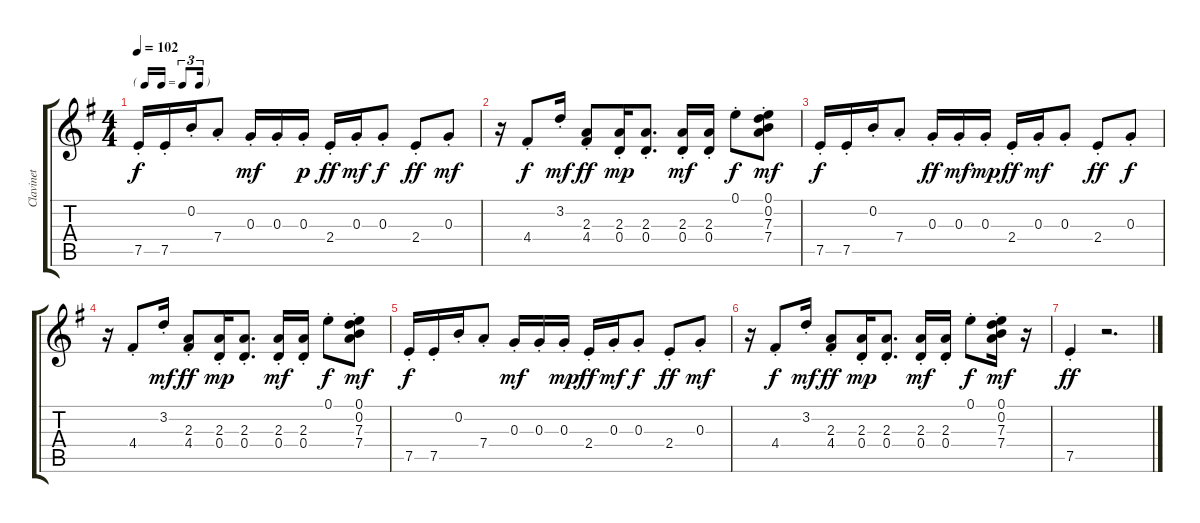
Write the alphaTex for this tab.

\track ("Clavinet" "Clavinet") {instrument electricguitarjazz}
\staff {score tabs}
\tuning (E4 B3 G3 D3 A2 E2) {hide}
\ts (4 4)
\tf triplet16th
\tempo 102
\clef g2
\ks g
7.5{st}.16{dy f} 7.5{st}.16 0.2{st}.16 7.4{st}.8 0.3{st}.16{dy mf} 0.3{st}.16 0.3{st}.16{dy p} 2.4{st}.16{dy ff} 0.3{st}.16{dy mf} 0.3{st}.8{dy f} 2.4{st}.8{dy ff} 0.3{st}.8{dy mf} |
r.16 4.4{st}.8{dy f} 3.2{st}.16{dy mf} (2.3{st} 4.4{st}).8{dy ff} (2.3{st} 0.4{st}).16{dy mp} (2.3{st} 0.4{st}).8{d} (2.3{st} 0.4{st}).16{dy mf} (2.3{st} 0.4{st}).16 0.1{st}.8{dy f} (0.1{st} 0.2{st} 7.3{st} 7.4{st}).8{dy mf} |
7.5{st}.16{dy f} 7.5{st}.16 0.2{st}.16 7.4{st}.8 0.3{st}.16{dy ff} 0.3{st}.16{dy mf} 0.3{st}.16{dy mp} 2.4{st}.16{dy ff} 0.3{st}.16{dy mf} 0.3{st}.8 2.4{st}.8{dy ff} 0.3{st}.8{dy f} |
r.16 4.4{st}.8 3.2{st}.16{dy mf} (2.3{st} 4.4{st}).8{dy ff} (2.3{st} 0.4{st}).16{dy mp} (2.3{st} 0.4{st}).8{d} (2.3{st} 0.4{st}).16{dy mf} (2.3{st} 0.4{st}).16 0.1{st}.8{dy f} (0.1{st} 0.2{st} 7.3{st} 7.4{st}).8{dy mf} |
7.5{st}.16{dy f} 7.5{st}.16 0.2{st}.16 7.4{st}.8 0.3{st}.16{dy mf} 0.3{st}.16 0.3{st}.16{dy mp} 2.4{st}.16{dy ff} 0.3{st}.16{dy mf} 0.3{st}.8{dy f} 2.4{st}.8{dy ff} 0.3{st}.8{dy mf} |
r.16 4.4{st}.8{dy f} 3.2{st}.16{dy mf} (2.3{st} 4.4{st}).8{dy ff} (2.3{st} 0.4{st}).16{dy mp} (2.3{st} 0.4{st}).8{d} (2.3{st} 0.4{st}).16{dy mf} (2.3{st} 0.4{st}).16 0.1{st}.8{dy f} (0.1{st} 0.2{st} 7.3{st} 7.4{st}).16{dy mf} r.16 |
7.5{st}.4{dy ff} r.2{d}
